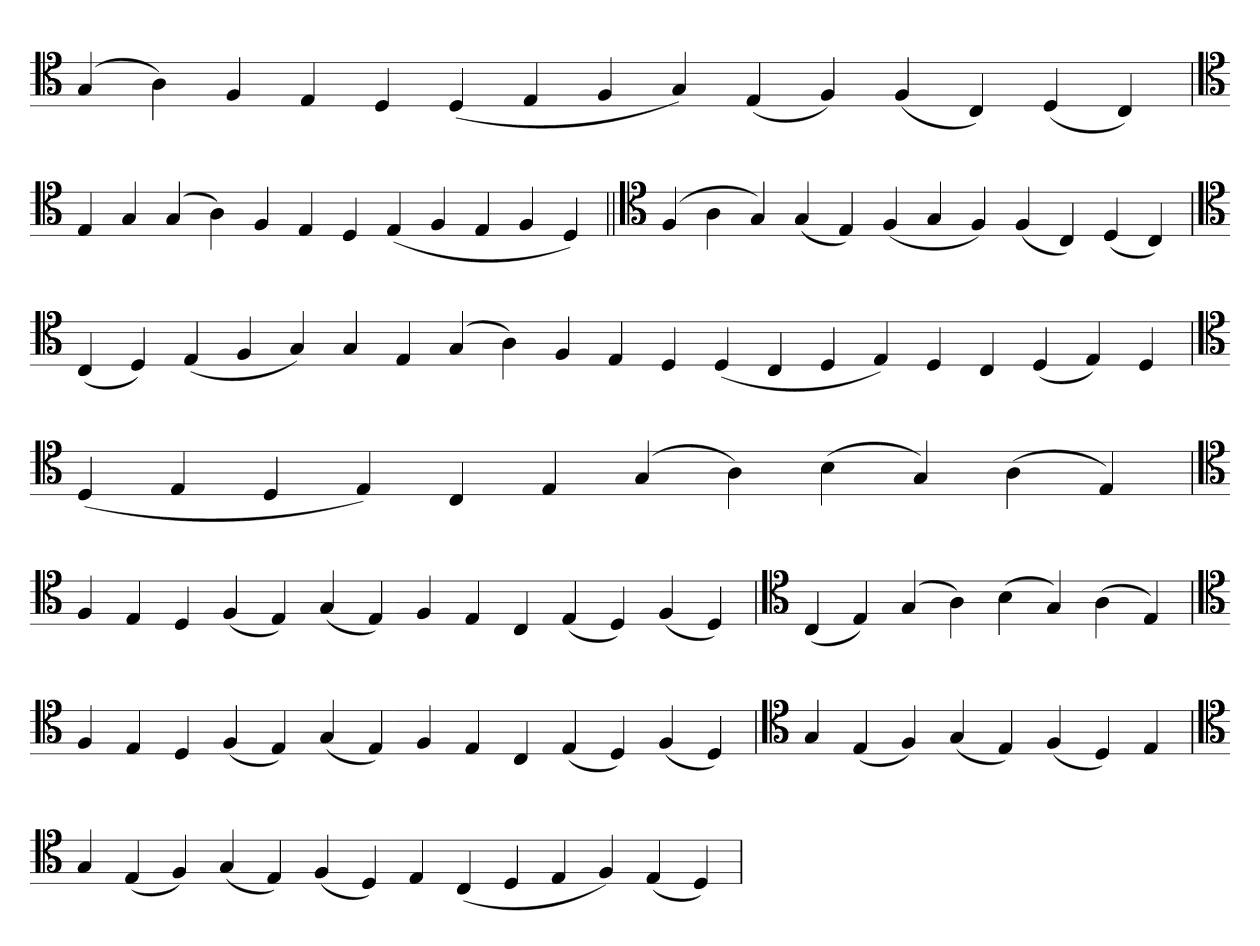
**kern
*part1
*staff1
*clefC4
=
(4G
4A)
4F
4E
4D
(4D
4E
4F
4G)
(4E
4F)
(4F
4C)
(4D
4C)
=`
*clefC4
4E
4G
(4G
4A)
4F
4E
4D
(4E
4F
4E
4F
4D)
=||
*clefC4
(4F
4A
4G)
(4G
4E)
(4F
4G
4F)
(4F
4C)
(4D
4C)
=`
*clefC4
(4C
4D)
(4E
4F
4G)
4G
4E
(4G
4A)
4F
4E
4D
(4D
4C
4D
4E)
4D
4C
(4D
4E)
4D
=
*clefC4
(4D
4E
4D
4E)
4C
4E
(4G
4A)
(4B
4G)
(4A
4E)
=`
*clefC4
4F
4E
4D
(4F
4E)
(4G
4E)
4F
4E
4C
(4E
4D)
(4F
4D)
='
*clefC4
(4C
4E)
(4G
4A)
(4B
4G)
(4A
4E)
=`
*clefC4
4F
4E
4D
(4F
4E)
(4G
4E)
4F
4E
4C
(4E
4D)
(4F
4D)
='
*clefC4
4G
(4E
4F)
(4G
4E)
(4F
4D)
4E
=`
*clefC4
4G
(4E
4F)
(4G
4E)
(4F
4D)
4E
(4C
4D
4E
4F)
(4E
4D)
=
*-
